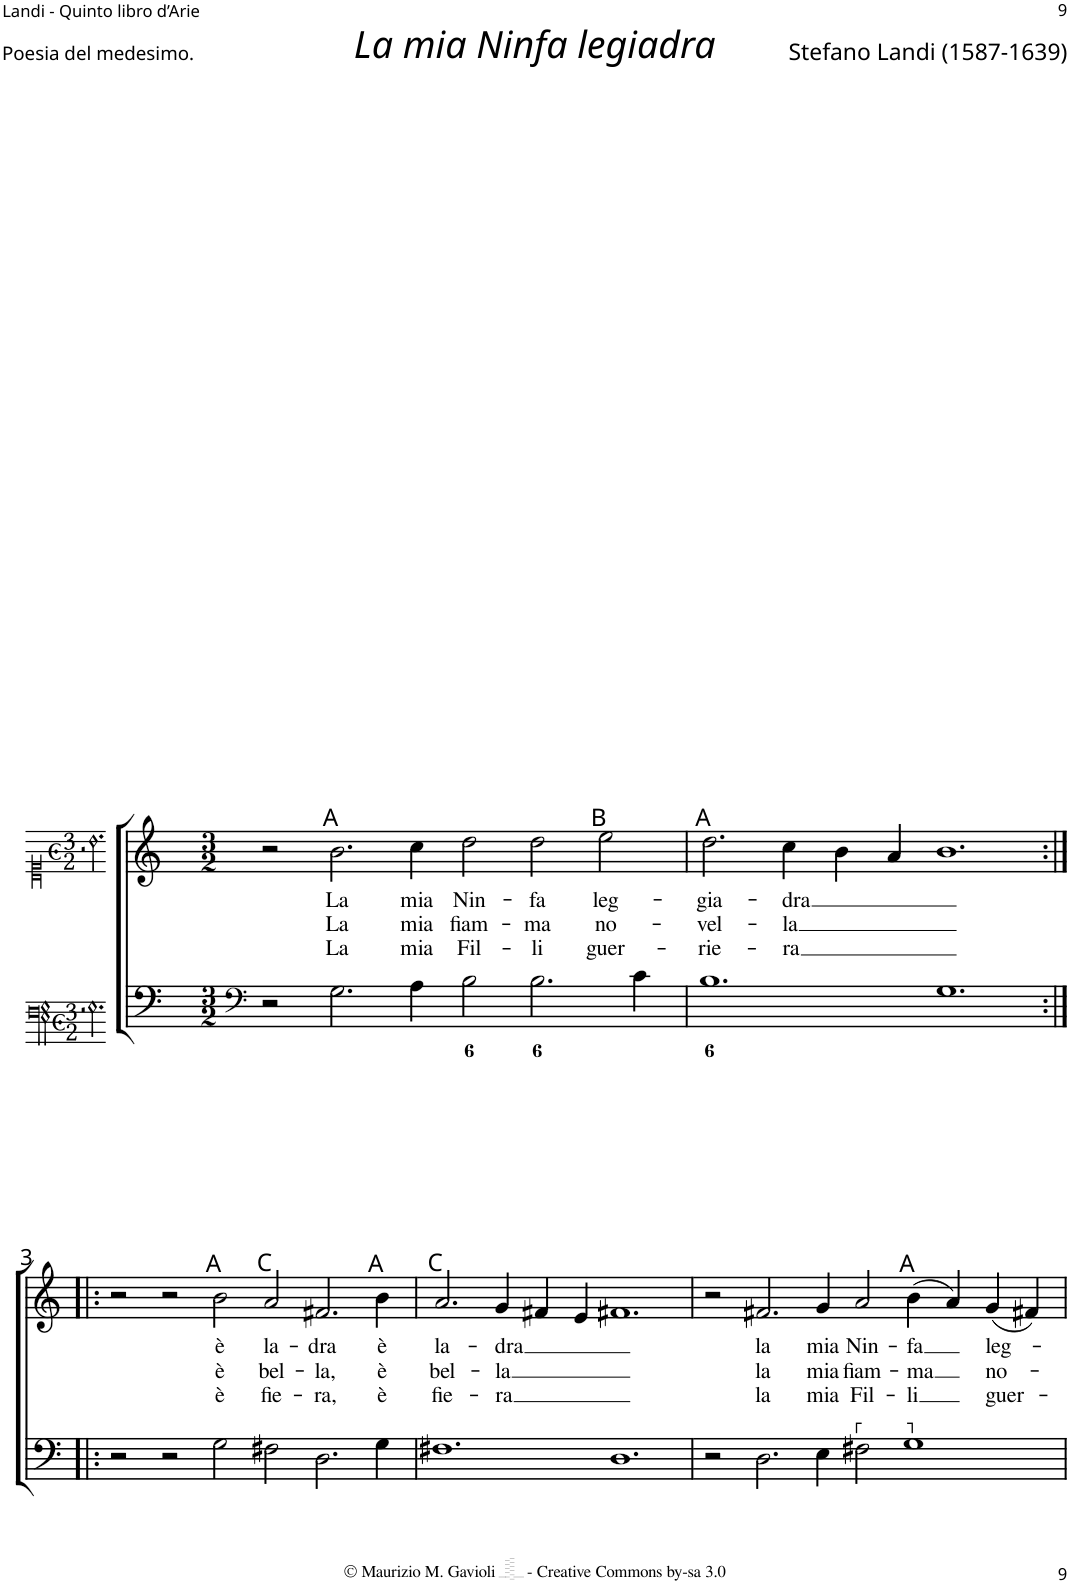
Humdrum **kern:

**kern	**kern	**text	**text	**text
*part2	*part1	*part1	*part1	*part1
*staff2	*staff1	*staff1	*staff1	*staff1
*I"Viola da gamba	*I"Voice	*	*	*
!!LO:PB:g=z
*clefF4	*clefG2	*	*	*
*k[]	*k[]	*	*	*
*M3/2	*M3/2	*	*	*
=1	=1	=1	=1	=1
2r	2r	.	.	.
!	!LO:TX:a:t=A	!	!	!
!	!	!LO:LY:b	!LO:LY:b	!LO:LY:b
2.G\	2.b\	La	La	La
!	!	!LO:LY:b	!LO:LY:b	!LO:LY:b
4A\	4cc\	mia	mia	mia
!	!	!LO:LY:b	!LO:LY:b	!LO:LY:b
2B\	2dd\	Nin-	fiam-	Fil-
!	!	!LO:LY:b	!LO:LY:b	!LO:LY:b
2.B\	2dd\	-fa	-ma	-li
!	!LO:TX:a:t=B	!	!	!
!	!	!LO:LY:b	!LO:LY:b	!LO:LY:b
.	2ee\	leg-	no-	guer-
4c\	.	.	.	.
=2	=2	=2	=2	=2
!	!LO:TX:a:t=A	!	!	!
!	!	!LO:LY:b	!LO:LY:b	!LO:LY:b
1.B	2.dd\	-gia-	-vel-	-rie-
!	!	!LO:LY:b	!LO:LY:b	!LO:LY:b
.	4cc\	-dra	-la	-ra
.	4b\	.	.	.
.	4a/	.	.	.
1.G	1.b	.	.	.
!!LO:LB:g=z
=3:|!|:	=3:|!|:	=3:|!|:	=3:|!|:	=3:|!|:
2r	2r	.	.	.
2r	2r	.	.	.
!	!LO:TX:a:t=A	!	!	!
!	!	!LO:LY:b	!LO:LY:b	!LO:LY:b
2G\	2b\	è	è	è
!	!LO:TX:a:t=C	!	!	!
!	!	!LO:LY:b	!LO:LY:b	!LO:LY:b
2F#X\	2a/	la-	bel-	fie-
!	!	!LO:LY:b	!LO:LY:b	!LO:LY:b
2.D\	2.f#X/	-dra	-la,	-ra,
!	!LO:TX:a:t=A	!	!	!
!	!	!LO:LY:b	!LO:LY:b	!LO:LY:b
4G\	4b\	è	è	è
=4	=4	=4	=4	=4
!	!LO:TX:a:t=C	!	!	!
!	!	!LO:LY:b	!LO:LY:b	!LO:LY:b
1.F#X	2.a/	la-	bel-	fie-
!	!	!LO:LY:b	!LO:LY:b	!LO:LY:b
.	4g/	-dra	-la	-ra
.	4f#X/	.	.	.
.	4e/	.	.	.
1.D	1.f#X	.	.	.
=5	=5	=5	=5	=5
2r	2r	.	.	.
!	!	!LO:LY:b	!LO:LY:b	!LO:LY:b
2.D\	2.f#X/	la	la	la
!	!	!LO:LY:b	!LO:LY:b	!LO:LY:b
4E\	4g/	mia	mia	mia
!LO:TX:a:t=┌	!	!	!	!
!	!	!LO:LY:b	!LO:LY:b	!LO:LY:b
2F#X\	2a/	Nin-	fiam-	Fil-
!	!LO:TX:a:t=A	!	!	!
!LO:TX:a:t=┐	!	!	!	!
!	!	!LO:LY:b	!LO:LY:b	!LO:LY:b
1G	(4b\	-fa	-ma	-li
.	4a/)	.	.	.
!	!	!LO:LY:b	!LO:LY:b	!LO:LY:b
.	(4g/	leg-	no-	guer-
.	4f#X/)	.	.	.
=	=	=	=	=
*-	*-	*-	*-	*-
